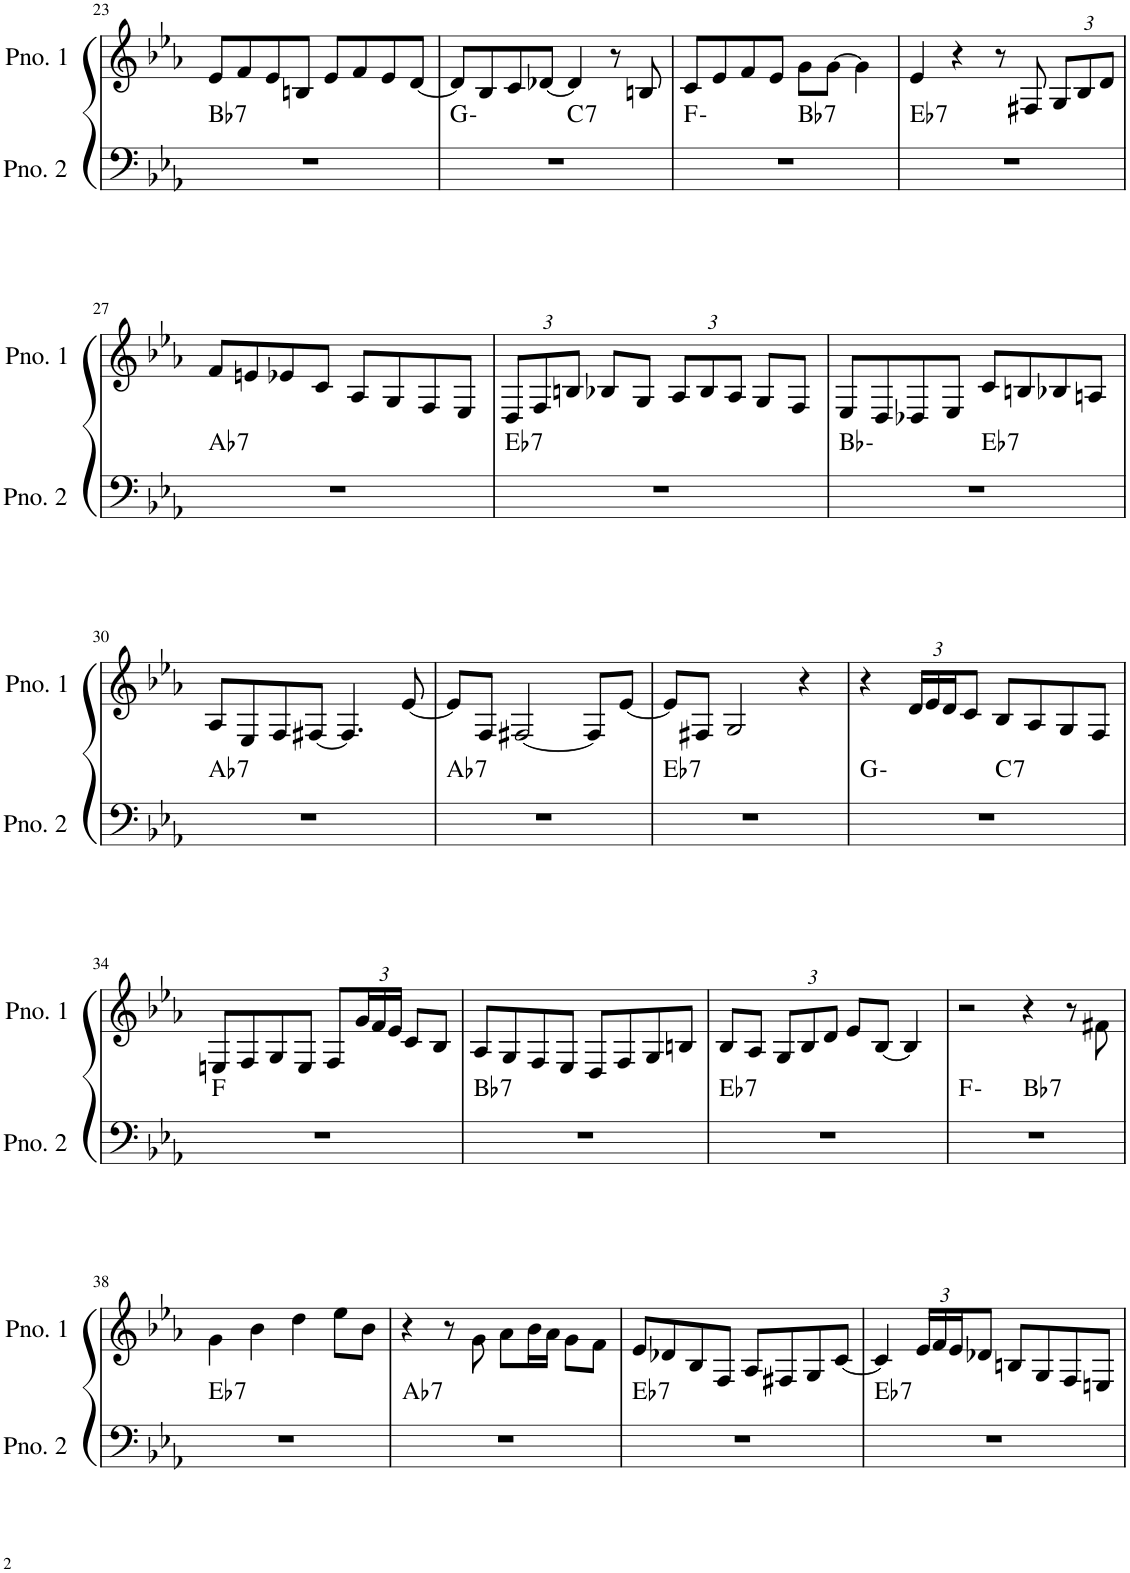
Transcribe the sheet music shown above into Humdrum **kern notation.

**kern	**harte	**kern
*part2	*part2	*part1
*staff2	*	*staff1
*I"ピアノ 2	*	*I"ピアノ 1
!!LO:PB:g=z
*clefF4	*	*clefG2
*k[b-e-a-]	*	*k[b-e-a-]
*M4/4	*	*M4/4
=23	=23	=23
!	!LO:H:kt=7	!
1r	Bb:7	8e-/L
.	.	8f/
.	.	8e-/
.	.	8Bn/J
.	.	8e-/L
.	.	8f/
.	.	8e-/
.	.	[8d/J
=24	=24	=24
*^	*	*
1r	2ryy	G:min	8d/L]
.	.	.	8B-/
.	.	.	8c/
.	.	.	[8d-X/J
!	!	!LO:H:kt=7	!
.	2ryy	C:7	4d-/]
.	.	.	8r
.	.	.	8Bn/
=25	=25	=25	=25
1r	2ryy	F:min	8c/L
.	.	.	8e-/
.	.	.	8f/
.	.	.	8e-/J
!	!	!LO:H:kt=7	!
.	2ryy	Bb:7	8g\L
.	.	.	[8g\J
.	.	.	4g\]
=26	=26	=26	=26
!	!	!LO:H:kt=7	!
*v	*v	*	*
1r	Eb:7	4e-/
.	.	4r
.	.	8r
.	.	8F#X/
*	*	*Xbrackettup
.	.	12G/L
.	.	12B-/
.	.	12d/J
!!LO:LB:g=z
=27	=27	=27
!	!LO:H:kt=7	!
1r	Ab:7	8f/L
.	.	8en/
.	.	8e-X/
.	.	8c/J
.	.	8A-/L
.	.	8G/
.	.	8F/
.	.	8E-/J
=28	=28	=28
!	!LO:H:kt=7	!
1r	Eb:7	12D/L
.	.	12F/
.	.	12Bn/J
.	.	8B-X/L
.	.	8G/J
.	.	12A-/L
.	.	12B-/
.	.	12A-/J
.	.	8G/L
.	.	8F/J
=29	=29	=29
*^	*	*
1r	2ryy	Bb:min	8E-/L
.	.	.	8D/
.	.	.	8D-X/
.	.	.	8E-/J
!	!	!LO:H:kt=7	!
.	2ryy	Eb:7	8c/L
.	.	.	8Bn/
.	.	.	8B-X/
.	.	.	8An/J
!!LO:LB:g=z
=30	=30	=30	=30
!	!	!LO:H:kt=7	!
*v	*v	*	*
1r	Ab:7	8A-/L
.	.	8E-/
.	.	8F/
.	.	[8F#X/J
.	.	4.F#/]
.	.	[8e-/
=31	=31	=31
!	!LO:H:kt=7	!
1r	Ab:7	8e-/L]
.	.	8F/J
.	.	[2F#X/
.	.	8F#/L]
.	.	[8e-/J
=32	=32	=32
!	!LO:H:kt=7	!
1r	Eb:7	8e-/L]
.	.	8F#X/J
.	.	2G/
.	.	4r
=33	=33	=33
*^	*	*
1r	2ryy	G:min	4r
.	.	.	24d/LL
.	.	.	24e-/
.	.	.	24d/J
.	.	.	8c/J
!	!	!LO:H:kt=7	!
.	2ryy	C:7	8B-/L
.	.	.	8A-/
.	.	.	8G/
.	.	.	8F/J
*v	*v	*	*
!!LO:LB:g=z
=34	=34	=34
1r	F:maj	8En/L
.	.	8F/
.	.	8G/
.	.	8E/J
.	.	8F/L
.	.	24g/L
.	.	24f/
.	.	24e-/JJ
.	.	8c/L
.	.	8B-/J
=35	=35	=35
!	!LO:H:kt=7	!
1r	Bb:7	8A-/L
.	.	8G/
.	.	8F/
.	.	8E-/J
.	.	8D/L
.	.	8F/
.	.	8G/
.	.	8Bn/J
=36	=36	=36
!	!LO:H:kt=7	!
1r	Eb:7	8B-/L
.	.	8A-/J
.	.	12G/L
.	.	12B-/
.	.	12d/J
.	.	8e-/L
.	.	[8B-/J
.	.	4B-/]
=37	=37	=37
*^	*	*
1r	2ryy	F:min	2r
!	!	!LO:H:kt=7	!
.	2ryy	Bb:7	4r
.	.	.	8r
.	.	.	8f#X\
!!LO:LB:g=z
=38	=38	=38	=38
!	!	!LO:H:kt=7	!
*v	*v	*	*
1r	Eb:7	4g\
.	.	4b-\
.	.	4dd\
.	.	8ee-\L
.	.	8b-\J
=39	=39	=39
!	!LO:H:kt=7	!
1r	Ab:7	4r
.	.	8r
.	.	8g\
.	.	8a-\L
.	.	16b-\L
.	.	16a-\JJ
.	.	8g\L
.	.	8f\J
=40	=40	=40
!	!LO:H:kt=7	!
1r	Eb:7	8e-/L
.	.	8d-X/
.	.	8B-/
.	.	8F/J
.	.	8A-/L
.	.	8F#X/
.	.	8G/
.	.	[8c/J
=41	=41	=41
!	!LO:H:kt=7	!
1r	Eb:7	4c/]
.	.	24e-/LL
.	.	24f/
.	.	24e-/J
.	.	8d-X/J
.	.	8Bn/L
.	.	8G/
.	.	8F/
.	.	8En/J
=	=	=
*-	*-	*-
